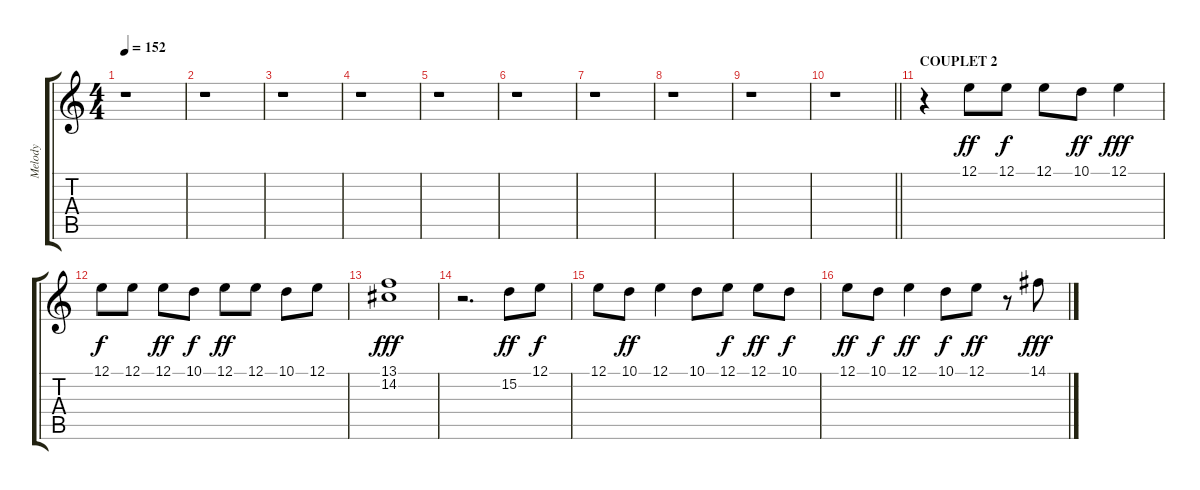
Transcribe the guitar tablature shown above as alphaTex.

\track ("Melody" "Melody") {instrument baritonesax}
\staff {score tabs}
\tuning (E4 B3 G3 D3 A2 E2) {hide}
\ts (4 4)
\tempo 152
\clef g2
\ks c
r.1{dy f} |
r.1 |
r.1 |
r.1 |
r.1 |
r.1 |
r.1 |
r.1 |
r.1 |
\barLineRight lightlight
r.1 |
\section ("" "COUPLET 2")
r.4 12.1.8{dy ff} 12.1.8{dy f} 12.1.8 10.1.8{dy ff} 12.1.4{dy fff} |
12.1.8{dy f} 12.1.8 12.1.8{dy ff} 10.1.8{dy f} 12.1.8{dy ff} 12.1.8 10.1.8 12.1.8 |
(13.1 14.2).1{dy fff} |
r.2{d} 15.2.8{dy ff} 12.1.8{dy f} |
12.1.8 10.1.8{dy ff} 12.1.4 10.1.8 12.1.8{dy f} 12.1.8{dy ff} 10.1.8{dy f} |
12.1.8{dy ff} 10.1.8{dy f} 12.1.4{dy ff} 10.1.8{dy f} 12.1.8{dy ff} r.8 14.1.8{dy fff}
